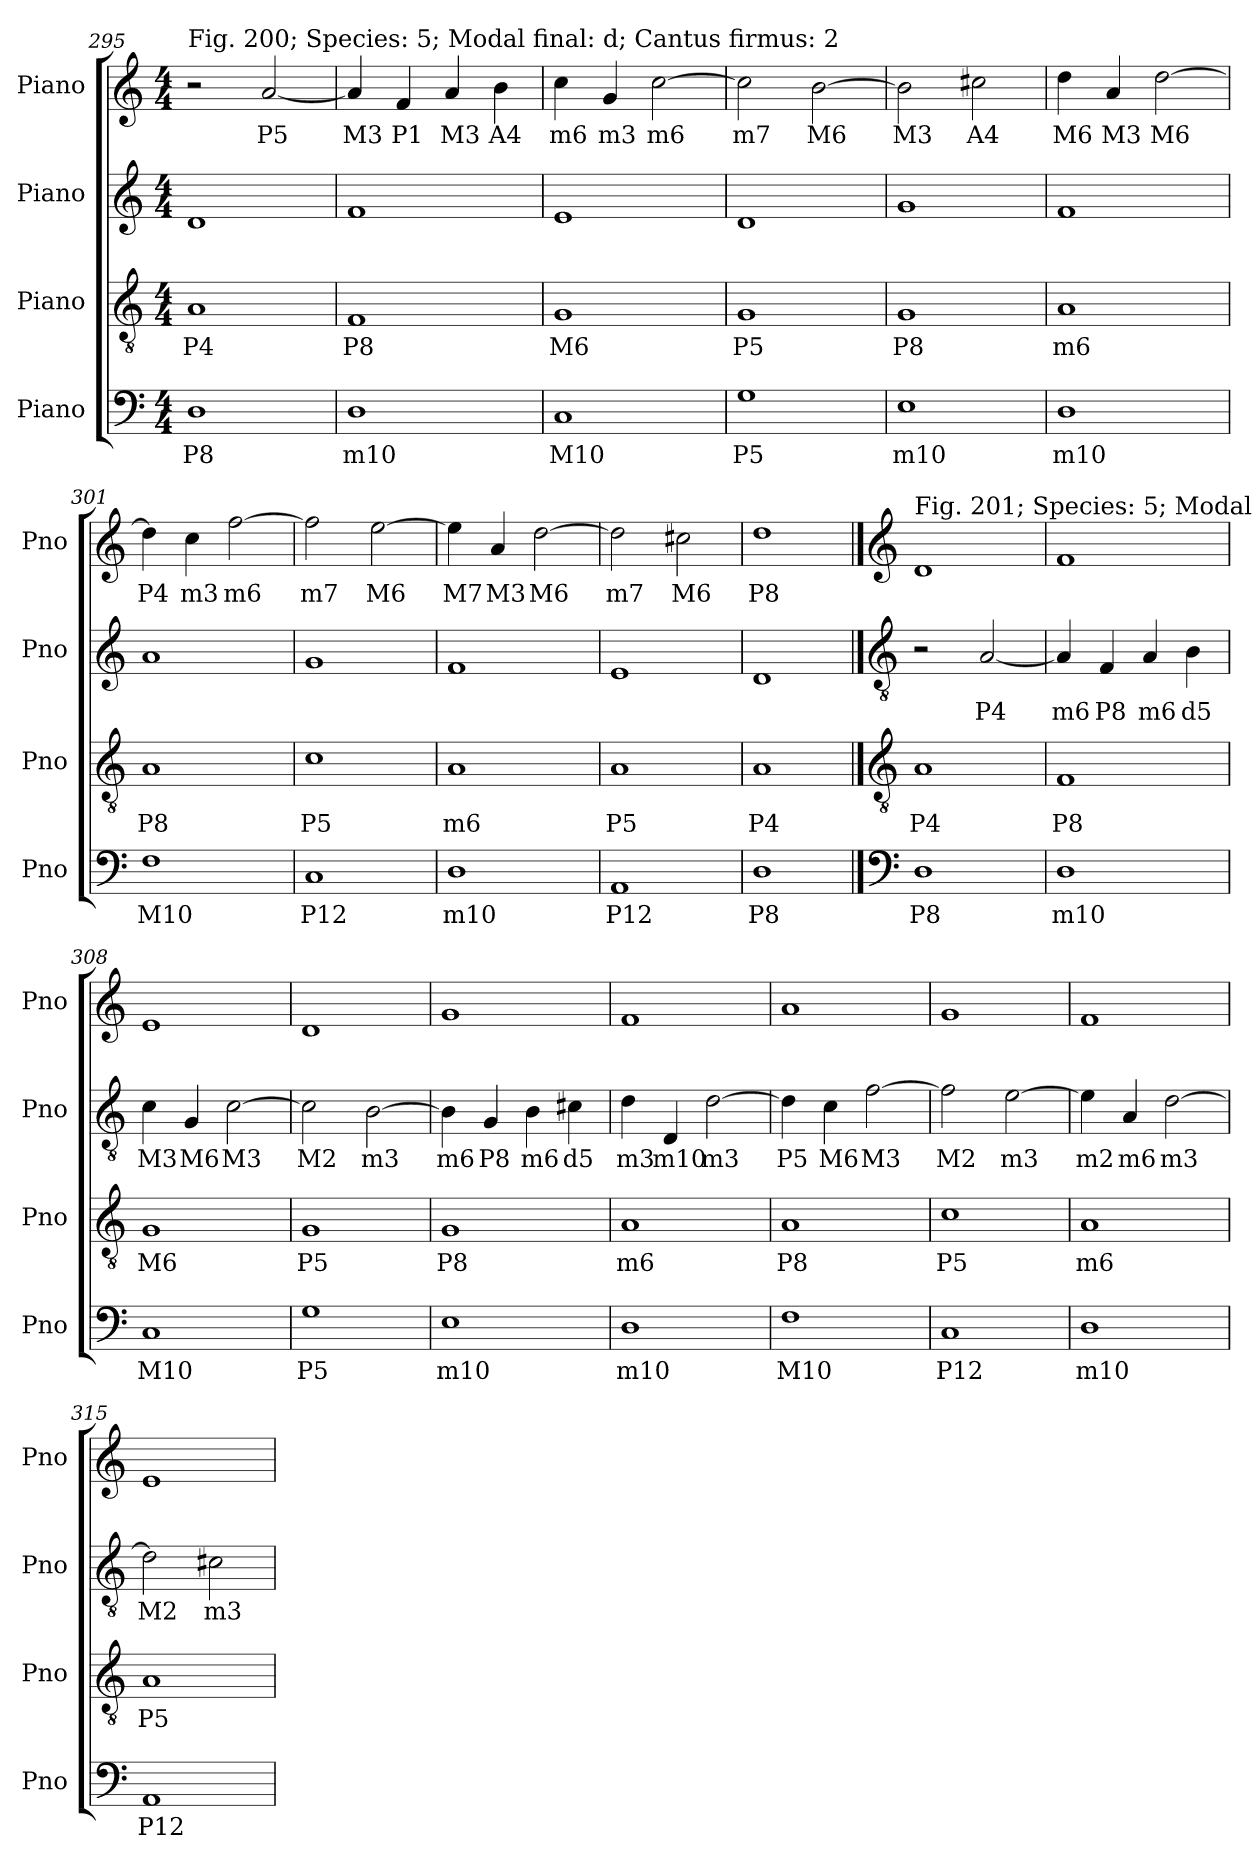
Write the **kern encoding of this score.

**kern	**text	**kern	**text	**kern	**text	**kern	**text
*part4	*part4	*part3	*part3	*part2	*part2	*part1	*part1
*staff4	*staff4	*staff3	*staff3	*staff2	*staff2	*staff1	*staff1
*I"Piano	*	*I"Piano	*	*I"Piano	*	*I"Piano	*
*I'Pno	*	*I'Pno	*	*I'Pno	*	*I'Pno	*
!!LO:PB:g=z
*clefF4	*	*clefGv2	*	*clefG2	*	*clefG2	*
*k[]	*	*k[]	*	*k[]	*	*k[]	*
*M4/4	*	*M4/4	*	*M4/4	*	*M4/4	*
=295	=295	=295	=295	=295	=295	=295	=295
!	!	!	!	!	!	!LO:TX:a:t=Fig. 200; Species&colon; 5; Modal final&colon; d; Cantus firmus&colon; 2	!
!	!LO:LY:b	!	!LO:LY:b	!	!	!	!
1D	P8	1A	P4	1d	.	2r	.
!	!	!	!	!	!	!	!LO:LY:b
.	.	.	.	.	.	[2a/	P5
=296	=296	=296	=296	=296	=296	=296	=296
!	!LO:LY:b	!	!LO:LY:b	!	!	!	!LO:LY:b
1D	m10	1F	P8	1f	.	4a/]	M3
!	!	!	!	!	!	!	!LO:LY:b
.	.	.	.	.	.	4f/	P1
!	!	!	!	!	!	!	!LO:LY:b
.	.	.	.	.	.	4a/	M3
!	!	!	!	!	!	!	!LO:LY:b
.	.	.	.	.	.	4b\	A4
=297	=297	=297	=297	=297	=297	=297	=297
!	!LO:LY:b	!	!LO:LY:b	!	!	!	!LO:LY:b
1C	M10	1G	M6	1e	.	4cc\	m6
!	!	!	!	!	!	!	!LO:LY:b
.	.	.	.	.	.	4g/	m3
!	!	!	!	!	!	!	!LO:LY:b
.	.	.	.	.	.	[2cc\	m6
=298	=298	=298	=298	=298	=298	=298	=298
!	!LO:LY:b	!	!LO:LY:b	!	!	!	!LO:LY:b
1G	P5	1G	P5	1d	.	2cc\]	m7
!	!	!	!	!	!	!	!LO:LY:b
.	.	.	.	.	.	[2b\	M6
=299	=299	=299	=299	=299	=299	=299	=299
!	!LO:LY:b	!	!LO:LY:b	!	!	!	!LO:LY:b
1E	m10	1G	P8	1g	.	2b\]	M3
!	!	!	!	!	!	!	!LO:LY:b
.	.	.	.	.	.	2cc#X\	A4
!!LO:LB:g=z
=300	=300	=300	=300	=300	=300	=300	=300
!	!LO:LY:b	!	!LO:LY:b	!	!	!	!LO:LY:b
1D	m10	1A	m6	1f	.	4dd\	M6
!	!	!	!	!	!	!	!LO:LY:b
.	.	.	.	.	.	4a/	M3
!	!	!	!	!	!	!	!LO:LY:b
.	.	.	.	.	.	[2dd\	M6
=301	=301	=301	=301	=301	=301	=301	=301
!	!LO:LY:b	!	!LO:LY:b	!	!	!	!LO:LY:b
1F	M10	1A	P8	1a	.	4dd\]	P4
!	!	!	!	!	!	!	!LO:LY:b
.	.	.	.	.	.	4cc\	m3
!	!	!	!	!	!	!	!LO:LY:b
.	.	.	.	.	.	[2ff\	m6
=302	=302	=302	=302	=302	=302	=302	=302
!	!LO:LY:b	!	!LO:LY:b	!	!	!	!LO:LY:b
1C	P12	1c	P5	1g	.	2ff\]	m7
!	!	!	!	!	!	!	!LO:LY:b
.	.	.	.	.	.	[2ee\	M6
=303	=303	=303	=303	=303	=303	=303	=303
!	!LO:LY:b	!	!LO:LY:b	!	!	!	!LO:LY:b
1D	m10	1A	m6	1f	.	4ee\]	M7
!	!	!	!	!	!	!	!LO:LY:b
.	.	.	.	.	.	4a/	M3
!	!	!	!	!	!	!	!LO:LY:b
.	.	.	.	.	.	[2dd\	M6
=304	=304	=304	=304	=304	=304	=304	=304
!	!LO:LY:b	!	!LO:LY:b	!	!	!	!LO:LY:b
1AA	P12	1A	P5	1e	.	2dd\]	m7
!	!	!	!	!	!	!	!LO:LY:b
.	.	.	.	.	.	2cc#X\	M6
=305	=305	=305	=305	=305	=305	=305	=305
!	!LO:LY:b	!	!LO:LY:b	!	!	!	!LO:LY:b
1D	P8	1A	P4	1d	.	1dd	P8
!!LO:LB:g=z
==306	==306	==306	==306	==306	==306	==306	==306
*clefF4	*	*clefGv2	*	*clefGv2	*	*clefG2	*
!	!	!	!	!	!	!LO:TX:a:t=Fig. 201; Species&colon; 5; Modal final&colon; d; Cantus firmus&colon; 1	!
!	!LO:LY:b	!	!LO:LY:b	!	!	!	!
1D	P8	1A	P4	2r	.	1d	.
!	!	!	!	!	!LO:LY:b	!	!
.	.	.	.	[2A/	P4	.	.
=307	=307	=307	=307	=307	=307	=307	=307
!	!LO:LY:b	!	!LO:LY:b	!	!LO:LY:b	!	!
1D	m10	1F	P8	4A/]	m6	1f	.
!	!	!	!	!	!LO:LY:b	!	!
.	.	.	.	4F/	P8	.	.
!	!	!	!	!	!LO:LY:b	!	!
.	.	.	.	4A/	m6	.	.
!	!	!	!	!	!LO:LY:b	!	!
.	.	.	.	4B\	d5	.	.
=308	=308	=308	=308	=308	=308	=308	=308
!	!LO:LY:b	!	!LO:LY:b	!	!LO:LY:b	!	!
1C	M10	1G	M6	4c\	M3	1e	.
!	!	!	!	!	!LO:LY:b	!	!
.	.	.	.	4G/	M6	.	.
!	!	!	!	!	!LO:LY:b	!	!
.	.	.	.	[2c\	M3	.	.
=309	=309	=309	=309	=309	=309	=309	=309
!	!LO:LY:b	!	!LO:LY:b	!	!LO:LY:b	!	!
1G	P5	1G	P5	2c\]	M2	1d	.
!	!	!	!	!	!LO:LY:b	!	!
.	.	.	.	[2B\	m3	.	.
=310	=310	=310	=310	=310	=310	=310	=310
!	!LO:LY:b	!	!LO:LY:b	!	!LO:LY:b	!	!
1E	m10	1G	P8	4B\]	m6	1g	.
!	!	!	!	!	!LO:LY:b	!	!
.	.	.	.	4G/	P8	.	.
!	!	!	!	!	!LO:LY:b	!	!
.	.	.	.	4B\	m6	.	.
!	!	!	!	!	!LO:LY:b	!	!
.	.	.	.	4c#X\	d5	.	.
!!LO:PB:g=z
=311	=311	=311	=311	=311	=311	=311	=311
!	!LO:LY:b	!	!LO:LY:b	!	!LO:LY:b	!	!
1D	m10	1A	m6	4d\	m3	1f	.
!	!	!	!	!	!LO:LY:b	!	!
.	.	.	.	4D/	m10	.	.
!	!	!	!	!	!LO:LY:b	!	!
.	.	.	.	[2d\	m3	.	.
=312	=312	=312	=312	=312	=312	=312	=312
!	!LO:LY:b	!	!LO:LY:b	!	!LO:LY:b	!	!
1F	M10	1A	P8	4d\]	P5	1a	.
!	!	!	!	!	!LO:LY:b	!	!
.	.	.	.	4c\	M6	.	.
!	!	!	!	!	!LO:LY:b	!	!
.	.	.	.	[2f\	M3	.	.
=313	=313	=313	=313	=313	=313	=313	=313
!	!LO:LY:b	!	!LO:LY:b	!	!LO:LY:b	!	!
1C	P12	1c	P5	2f\]	M2	1g	.
!	!	!	!	!	!LO:LY:b	!	!
.	.	.	.	[2e\	m3	.	.
=314	=314	=314	=314	=314	=314	=314	=314
!	!LO:LY:b	!	!LO:LY:b	!	!LO:LY:b	!	!
1D	m10	1A	m6	4e\]	m2	1f	.
!	!	!	!	!	!LO:LY:b	!	!
.	.	.	.	4A/	m6	.	.
!	!	!	!	!	!LO:LY:b	!	!
.	.	.	.	[2d\	m3	.	.
=315	=315	=315	=315	=315	=315	=315	=315
!	!LO:LY:b	!	!LO:LY:b	!	!LO:LY:b	!	!
1AA	P12	1A	P5	2d\]	M2	1e	.
!	!	!	!	!	!LO:LY:b	!	!
.	.	.	.	2c#X\	m3	.	.
=	=	=	=	=	=	=	=
*-	*-	*-	*-	*-	*-	*-	*-
